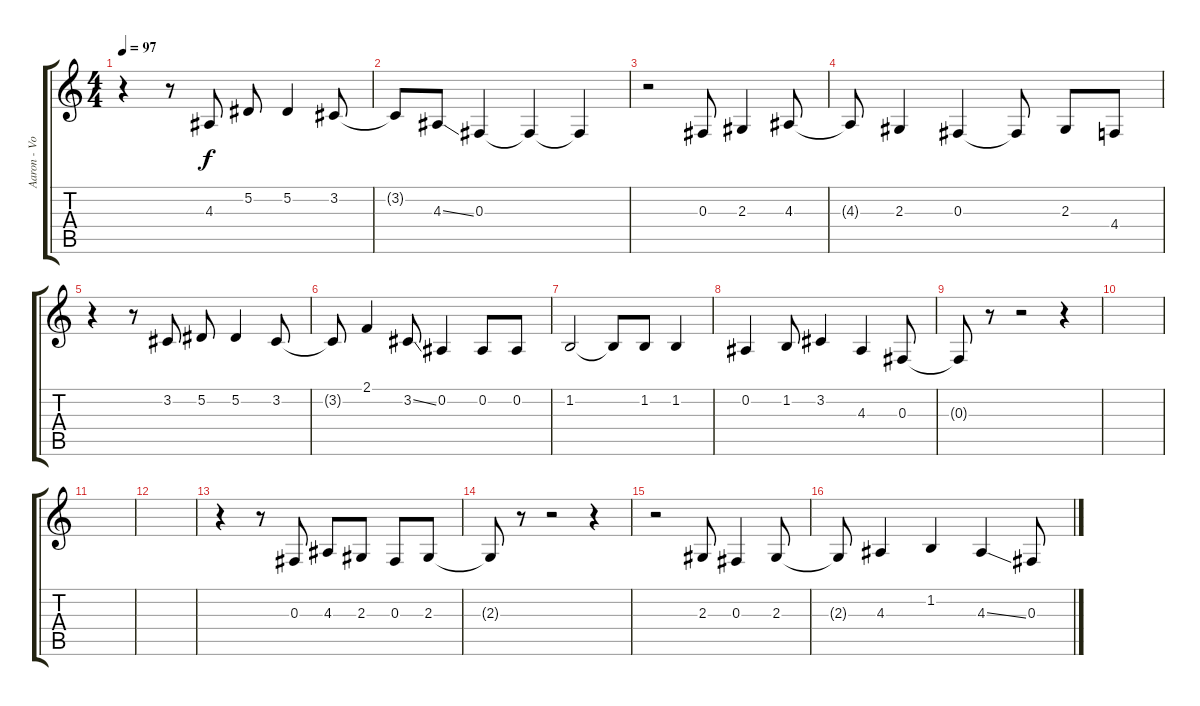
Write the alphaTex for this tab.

\track ("Aaron - Vocals" "Aaron - Vo") {instrument lead2sawtooth}
\staff {score tabs}
\tuning (Eb4 Bb3 Gb3 Db3 Ab2 Eb2) {hide}
\ts (4 4)
\tempo 97
\clef g2
\ks c
r.4{dy f} r.8 4.3.8 5.2.8 5.2.4 3.2.8 |
3.2{t}.8 4.3{ss}.8 0.3.4 0.3{t}.4 0.3{t}.4 |
r.2 0.3.8 2.3.4 4.3.8 |
4.3{t}.8 2.3.4 0.3.4 0.3{t}.8 2.3.8 4.4.8 |
r.4 r.8 3.2.8 5.2.8 5.2.4 3.2.8 |
3.2{t}.8 2.1.4 3.2{ss}.8 0.2.4 0.2.8 0.2.8 |
1.2.2 1.2{t}.8 1.2.8 1.2.4 |
0.2.4 1.2.8 3.2.4 4.3.4 0.3.8 |
0.3{t}.8 r.8 r.2 r.4 |
|
|
|
r.4 r.8 0.3.8 4.3.8 2.3.8 0.3.8 2.3.8 |
2.3{t}.8 r.8 r.2 r.4 |
r.2 2.3.8 0.3.4 2.3.8 |
2.3{t}.8 4.3.4 1.2.4 4.3{ss}.4 0.3.8
